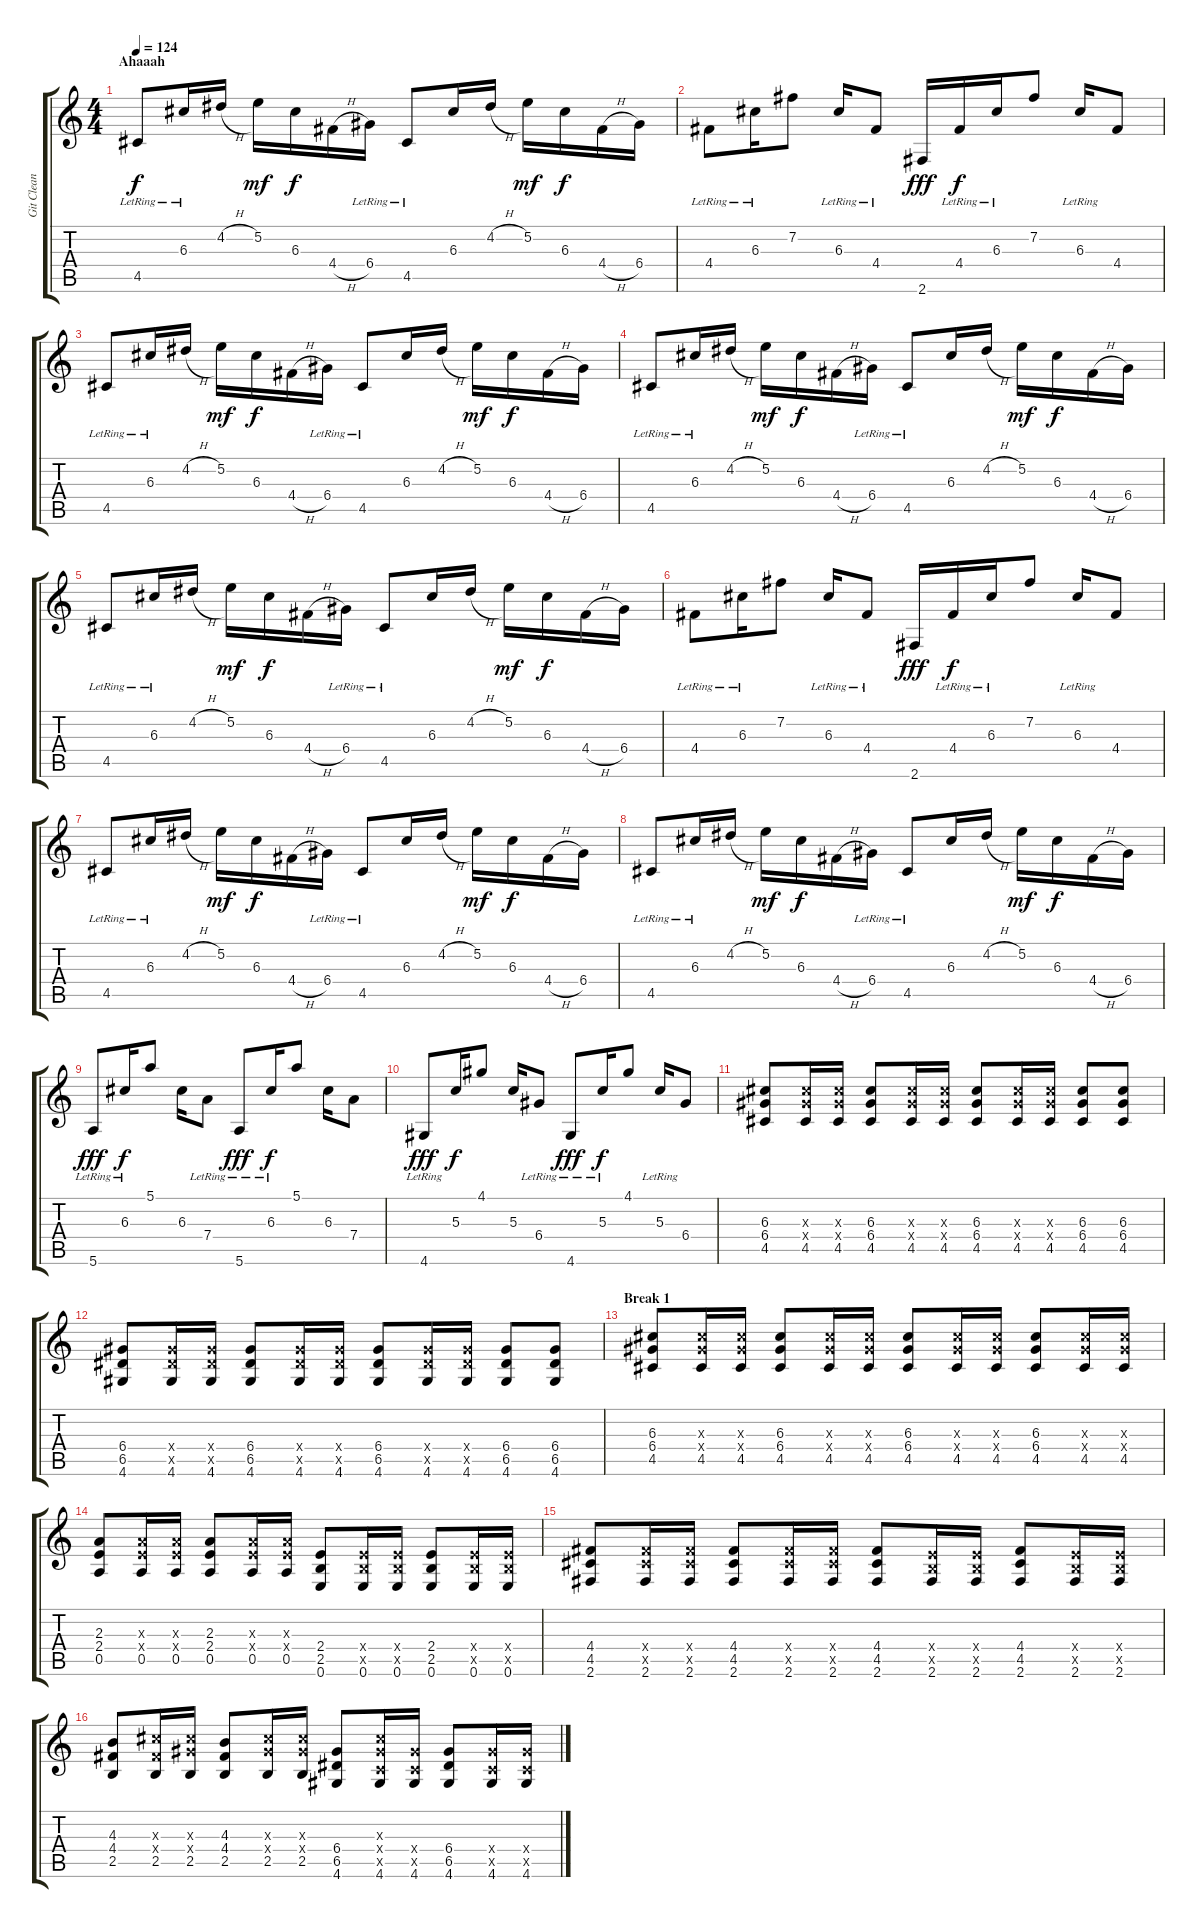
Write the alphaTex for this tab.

\track ("Git Clean" "Git Clean") {instrument electricguitarclean}
\staff {score tabs}
\tuning (E4 B3 G3 D3 A2 E2) {hide}
\ts (4 4)
\section ("" "Ahaaah")
\tempo 124
\clef g2
\ks c
4.5{lr}.8{dy f} 6.3{lr}.16 4.2{h}.16 5.2.16{dy mf} 6.3.16{dy f} 4.4{h}.16 6.4{lr}.16 4.5{lr}.8 6.3.16 4.2{h}.16 5.2.16{dy mf} 6.3.16{dy f} 4.4{h}.16 6.4.16 |
4.4{lr}.8 6.3{lr}.16 7.2.8 6.3{lr}.16 4.4{lr}.8 2.6.16{dy fff} 4.4{lr}.16{dy f} 6.3{lr}.16 7.2.8 6.3{lr}.16 4.4.8 |
4.5{lr}.8 6.3{lr}.16 4.2{h}.16 5.2.16{dy mf} 6.3.16{dy f} 4.4{h}.16 6.4{lr}.16 4.5{lr}.8 6.3.16 4.2{h}.16 5.2.16{dy mf} 6.3.16{dy f} 4.4{h}.16 6.4.16 |
4.5{lr}.8 6.3{lr}.16 4.2{h}.16 5.2.16{dy mf} 6.3.16{dy f} 4.4{h}.16 6.4{lr}.16 4.5{lr}.8 6.3.16 4.2{h}.16 5.2.16{dy mf} 6.3.16{dy f} 4.4{h}.16 6.4.16 |
4.5{lr}.8 6.3{lr}.16 4.2{h}.16 5.2.16{dy mf} 6.3.16{dy f} 4.4{h}.16 6.4{lr}.16 4.5{lr}.8 6.3.16 4.2{h}.16 5.2.16{dy mf} 6.3.16{dy f} 4.4{h}.16 6.4.16 |
4.4{lr}.8 6.3{lr}.16 7.2.8 6.3{lr}.16 4.4{lr}.8 2.6.16{dy fff} 4.4{lr}.16{dy f} 6.3{lr}.16 7.2.8 6.3{lr}.16 4.4.8 |
4.5{lr}.8 6.3{lr}.16 4.2{h}.16 5.2.16{dy mf} 6.3.16{dy f} 4.4{h}.16 6.4{lr}.16 4.5{lr}.8 6.3.16 4.2{h}.16 5.2.16{dy mf} 6.3.16{dy f} 4.4{h}.16 6.4.16 |
4.5{lr}.8 6.3{lr}.16 4.2{h}.16 5.2.16{dy mf} 6.3.16{dy f} 4.4{h}.16 6.4{lr}.16 4.5{lr}.8 6.3.16 4.2{h}.16 5.2.16{dy mf} 6.3.16{dy f} 4.4{h}.16 6.4.16 |
5.6{lr}.8{dy fff} 6.3{lr}.16{dy f} 5.1.8 6.3.16 7.4{lr}.8 5.6{lr}.8{dy fff} 6.3{lr}.16{dy f} 5.1.8 6.3.16 7.4.8 |
4.6{lr}.8{dy fff} 5.3.16{dy f} 4.1.8 5.3.16 6.4{lr}.8 4.6{lr}.8{dy fff} 5.3{lr}.16{dy f} 4.1.8 5.3{lr}.16 6.4.8 |
(6.3 6.4 4.5).8 (6.3{x} 6.4{x} 4.5).16 (6.3{x} 6.4{x} 4.5).16 (6.3 6.4 4.5).8 (6.3{x} 6.4{x} 4.5).16 (6.3{x} 6.4{x} 4.5).16 (6.3 6.4 4.5).8 (6.3{x} 6.4{x} 4.5).16 (6.3{x} 6.4{x} 4.5).16 (6.3 6.4 4.5).8 (6.3 6.4 4.5).8 |
(6.4 6.5 4.6).8 (6.4{x} 6.5{x} 4.6).16 (6.4{x} 6.5{x} 4.6).16 (6.4 6.5 4.6).8 (6.4{x} 6.5{x} 4.6).16 (6.4{x} 6.5{x} 4.6).16 (6.4 6.5 4.6).8 (6.4{x} 6.5{x} 4.6).16 (6.4{x} 6.5{x} 4.6).16 (6.4 6.5 4.6).8 (6.4 6.5 4.6).8 |
\section ("" "Break 1")
(6.3 6.4 4.5).8 (6.3{x} 6.4{x} 4.5).16 (6.3{x} 6.4{x} 4.5).16 (6.3 6.4 4.5).8 (6.3{x} 6.4{x} 4.5).16 (6.3{x} 6.4{x} 4.5).16 (6.3 6.4 4.5).8 (6.3{x} 6.4{x} 4.5).16 (6.3{x} 6.4{x} 4.5).16 (6.3 6.4 4.5).8 (6.3{x} 6.4{x} 4.5).16 (6.3{x} 6.4{x} 4.5).16 |
(2.3 2.4 0.5).8 (2.3{x} 2.4{x} 0.5).16 (2.3{x} 2.4{x} 0.5).16 (2.3 2.4 0.5).8 (2.3{x} 2.4{x} 0.5).16 (2.3{x} 2.4{x} 0.5).16 (2.4 2.5 0.6).8 (2.4{x} 2.5{x} 0.6).16 (2.4{x} 2.5{x} 0.6).16 (2.4 2.5 0.6).8 (2.4{x} 2.5{x} 0.6).16 (2.4{x} 2.5{x} 0.6).16 |
(4.4 4.5 2.6).8 (4.4{x} 4.5{x} 2.6).16 (4.4{x} 4.5{x} 2.6).16 (4.4 4.5 2.6).8 (4.4{x} 4.5{x} 2.6).16 (4.4{x} 4.5{x} 2.6).16 (4.4 4.5 2.6).8 (2.4{x} 2.5{x} 2.6).16 (2.4{x} 2.5{x} 2.6).16 (4.4 4.5 2.6).8 (2.4{x} 2.5{x} 2.6).16 (2.4{x} 2.5{x} 2.6).16 |
(4.3 4.4 2.5).8 (6.3{x} 4.4{x} 2.5).16 (6.3{x} 6.4{x} 2.5).16 (4.3 4.4 2.5).8 (6.3{x} 6.4{x} 2.5).16 (6.3{x} 6.4{x} 2.5).16 (6.4 6.5 4.6).8 (6.3{x} 6.4{x} 3.5{x} 4.6).16 (6.4{x} 3.5{x} 4.6).16 (6.4 6.5 4.6).8 (6.4{x} 3.5{x} 4.6).16 (6.4{x} 3.5{x} 4.6).16
